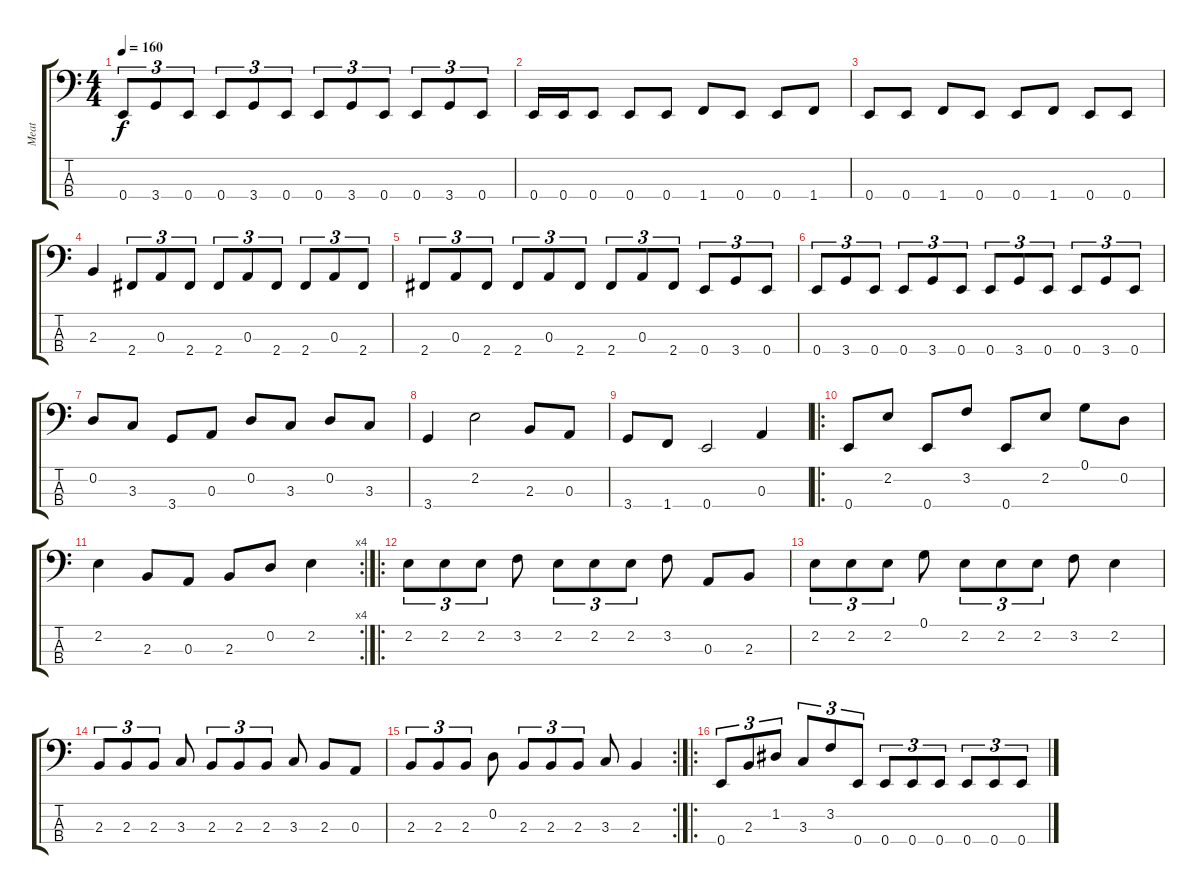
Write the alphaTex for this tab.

\track ("Meat" "Meat") {instrument electricbasspick}
\staff {score tabs}
\tuning (G2 D2 A1 E1) {hide}
\ts (4 4)
\tempo 160
\clef f4
\ks c
0.4.8{tu (3 2) dy f} 3.4.8{tu (3 2)} 0.4.8{tu (3 2)} 0.4.8{tu (3 2)} 3.4.8{tu (3 2)} 0.4.8{tu (3 2)} 0.4.8{tu (3 2)} 3.4.8{tu (3 2)} 0.4.8{tu (3 2)} 0.4.8{tu (3 2)} 3.4.8{tu (3 2)} 0.4.8{tu (3 2)} |
0.4.16 0.4.16 0.4.8 0.4.8 0.4.8 1.4.8 0.4.8 0.4.8 1.4.8 |
0.4.8 0.4.8 1.4.8 0.4.8 0.4.8 1.4.8 0.4.8 0.4.8 |
2.3.4 2.4.8{tu (3 2)} 0.3.8{tu (3 2)} 2.4.8{tu (3 2)} 2.4.8{tu (3 2)} 0.3.8{tu (3 2)} 2.4.8{tu (3 2)} 2.4.8{tu (3 2)} 0.3.8{tu (3 2)} 2.4.8{tu (3 2)} |
2.4.8{tu (3 2)} 0.3.8{tu (3 2)} 2.4.8{tu (3 2)} 2.4.8{tu (3 2)} 0.3.8{tu (3 2)} 2.4.8{tu (3 2)} 2.4.8{tu (3 2)} 0.3.8{tu (3 2)} 2.4.8{tu (3 2)} 0.4.8{tu (3 2)} 3.4.8{tu (3 2)} 0.4.8{tu (3 2)} |
0.4.8{tu (3 2)} 3.4.8{tu (3 2)} 0.4.8{tu (3 2)} 0.4.8{tu (3 2)} 3.4.8{tu (3 2)} 0.4.8{tu (3 2)} 0.4.8{tu (3 2)} 3.4.8{tu (3 2)} 0.4.8{tu (3 2)} 0.4.8{tu (3 2)} 3.4.8{tu (3 2)} 0.4.8{tu (3 2)} |
0.2.8 3.3.8 3.4.8 0.3.8 0.2.8 3.3.8 0.2.8 3.3.8 |
3.4.4 2.2.2 2.3.8 0.3.8 |
3.4.8 1.4.8 0.4.2 0.3.4 |
\ro
0.4.8 2.2.8 0.4.8 3.2.8 0.4.8 2.2.8 0.1.8 0.2.8 |
\rc 4
2.2.4 2.3.8 0.3.8 2.3.8 0.2.8 2.2.4 |
\ro
2.2.8{tu (3 2)} 2.2.8{tu (3 2)} 2.2.8{tu (3 2)} 3.2.8 2.2.8{tu (3 2)} 2.2.8{tu (3 2)} 2.2.8{tu (3 2)} 3.2.8 0.3.8 2.3.8 |
2.2.8{tu (3 2)} 2.2.8{tu (3 2)} 2.2.8{tu (3 2)} 0.1.8 2.2.8{tu (3 2)} 2.2.8{tu (3 2)} 2.2.8{tu (3 2)} 3.2.8 2.2.4 |
2.3.8{tu (3 2)} 2.3.8{tu (3 2)} 2.3.8{tu (3 2)} 3.3.8 2.3.8{tu (3 2)} 2.3.8{tu (3 2)} 2.3.8{tu (3 2)} 3.3.8 2.3.8 0.3.8 |
\rc 2
2.3.8{tu (3 2)} 2.3.8{tu (3 2)} 2.3.8{tu (3 2)} 0.2.8 2.3.8{tu (3 2)} 2.3.8{tu (3 2)} 2.3.8{tu (3 2)} 3.3.8 2.3.4 |
\ro
0.4.8{tu (3 2)} 2.3.8{tu (3 2)} 1.2.8{tu (3 2)} 3.3.8{tu (3 2)} 3.2.8{tu (3 2)} 0.4.8{tu (3 2)} 0.4.8{tu (3 2)} 0.4.8{tu (3 2)} 0.4.8{tu (3 2)} 0.4.8{tu (3 2)} 0.4.8{tu (3 2)} 0.4.8{tu (3 2)}
